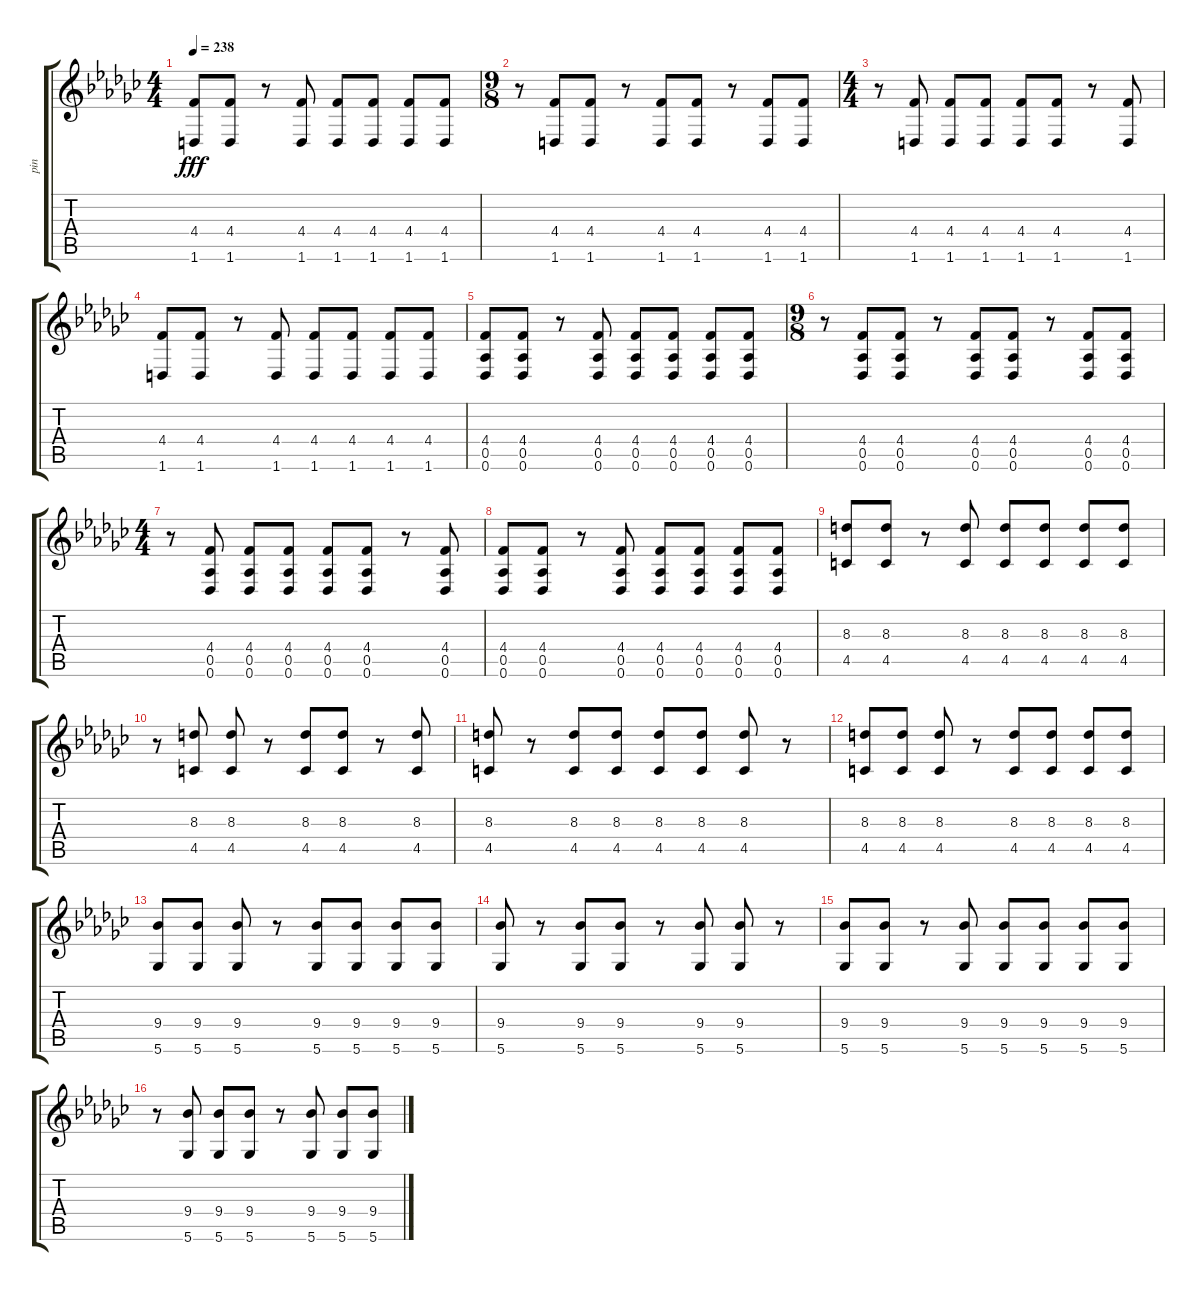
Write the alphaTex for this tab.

\track ("pin" "pin") {instrument distortionguitar}
\staff {score tabs}
\tuning (Eb4 Bb3 Gb3 Db3 Ab2 Db2) {hide}
\ts (4 4)
\tempo 238
\clef g2
\ks gb
(4.4 1.6).8{dy fff} (4.4 1.6).8 r.8 (4.4 1.6).8 (4.4 1.6).8 (4.4 1.6).8 (4.4 1.6).8 (4.4 1.6).8 |
\ts (9 8)
r.8 (4.4 1.6).8 (4.4 1.6).8 r.8 (4.4 1.6).8 (4.4 1.6).8 r.8 (4.4 1.6).8 (4.4 1.6).8 |
\ts (4 4)
r.8 (4.4 1.6).8 (4.4 1.6).8 (4.4 1.6).8 (4.4 1.6).8 (4.4 1.6).8 r.8 (4.4 1.6).8 |
(4.4 1.6).8 (4.4 1.6).8 r.8 (4.4 1.6).8 (4.4 1.6).8 (4.4 1.6).8 (4.4 1.6).8 (4.4 1.6).8 |
(4.4 0.5 0.6).8 (4.4 0.5 0.6).8 r.8 (4.4 0.5 0.6).8 (4.4 0.5 0.6).8 (4.4 0.5 0.6).8 (4.4 0.5 0.6).8 (4.4 0.5 0.6).8 |
\ts (9 8)
r.8 (4.4 0.5 0.6).8 (4.4 0.5 0.6).8 r.8 (4.4 0.5 0.6).8 (4.4 0.5 0.6).8 r.8 (4.4 0.5 0.6).8 (4.4 0.5 0.6).8 |
\ts (4 4)
r.8 (4.4 0.5 0.6).8 (4.4 0.5 0.6).8 (4.4 0.5 0.6).8 (4.4 0.5 0.6).8 (4.4 0.5 0.6).8 r.8 (4.4 0.5 0.6).8 |
(4.4 0.5 0.6).8 (4.4 0.5 0.6).8 r.8 (4.4 0.5 0.6).8 (4.4 0.5 0.6).8 (4.4 0.5 0.6).8 (4.4 0.5 0.6).8 (4.4 0.5 0.6).8 |
(8.3 4.5).8 (8.3 4.5).8 r.8 (8.3 4.5).8 (8.3 4.5).8 (8.3 4.5).8 (8.3 4.5).8 (8.3 4.5).8 |
r.8 (8.3 4.5).8 (8.3 4.5).8 r.8 (8.3 4.5).8 (8.3 4.5).8 r.8 (8.3 4.5).8 |
(8.3 4.5).8 r.8 (8.3 4.5).8 (8.3 4.5).8 (8.3 4.5).8 (8.3 4.5).8 (8.3 4.5).8 r.8 |
(8.3 4.5).8 (8.3 4.5).8 (8.3 4.5).8 r.8 (8.3 4.5).8 (8.3 4.5).8 (8.3 4.5).8 (8.3 4.5).8 |
(9.4 5.6).8 (9.4 5.6).8 (9.4 5.6).8 r.8 (9.4 5.6).8 (9.4 5.6).8 (9.4 5.6).8 (9.4 5.6).8 |
(9.4 5.6).8 r.8 (9.4 5.6).8 (9.4 5.6).8 r.8 (9.4 5.6).8 (9.4 5.6).8 r.8 |
(9.4 5.6).8 (9.4 5.6).8 r.8 (9.4 5.6).8 (9.4 5.6).8 (9.4 5.6).8 (9.4 5.6).8 (9.4 5.6).8 |
r.8 (9.4 5.6).8 (9.4 5.6).8 (9.4 5.6).8 r.8 (9.4 5.6).8 (9.4 5.6).8 (9.4 5.6).8
